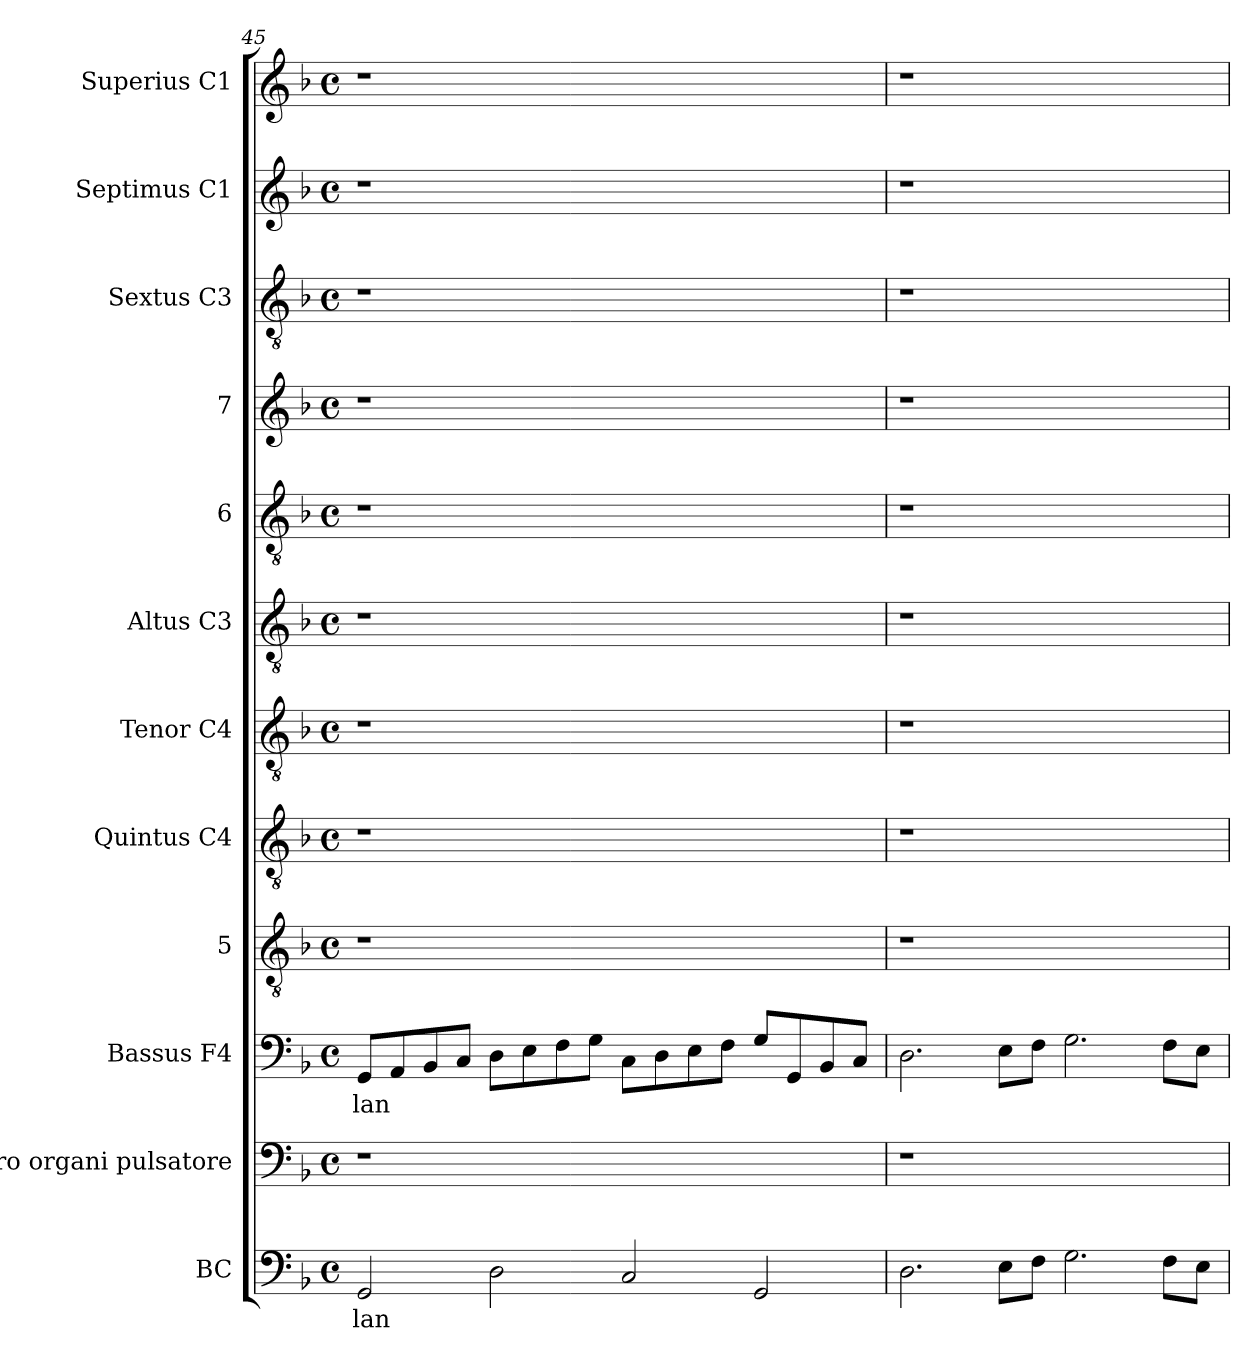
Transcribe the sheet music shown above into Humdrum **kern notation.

**kern	**text	**kern	**kern	**text	**kern	**kern	**kern	**kern	**kern	**kern	**kern	**kern	**kern
*part12	*part12	*part11	*part10	*part10	*part9	*part8	*part7	*part6	*part5	*part4	*part3	*part2	*part1
*staff12	*staff12	*staff11	*staff10	*staff10	*staff9	*staff8	*staff7	*staff6	*staff5	*staff4	*staff3	*staff2	*staff1
*I"BC	*	*I"pro organi  pulsatore	*I"Bassus  F4	*	*I"5	*I"Quintus  C4	*I"Tenor  C4	*I"Altus  C3	*I"6	*I"7	*I"Sextus  C3	*I"Septimus  C1	*I"Superius  C1
*I'BC	*	*	*I'B	*	*	*	*I'T	*I'A	*	*	*	*	*I'S
!!LO:LB:g=z
*clefF4	*	*clefF4	*clefF4	*	*clefGv2	*clefGv2	*clefGv2	*clefGv2	*clefGv2	*clefG2	*clefGv2	*clefG2	*clefG2
*k[b-]	*	*k[b-]	*k[b-]	*	*k[b-]	*k[b-]	*k[b-]	*k[b-]	*k[b-]	*k[b-]	*k[b-]	*k[b-]	*k[b-]
*F:	*	*F:	*F:	*	*F:	*F:	*F:	*F:	*F:	*F:	*F:	*F:	*F:
*M4/4	*	*M4/4	*M4/4	*	*M4/4	*M4/4	*M4/4	*M4/4	*M4/4	*M4/4	*M4/4	*M4/4	*M4/4
*met(c)	*	*met(c)	*met(c)	*	*met(c)	*met(c)	*met(c)	*met(c)	*met(c)	*met(c)	*met(c)	*met(c)	*met(c)
=45	=45	=45	=45	=45	=45	=45	=45	=45	=45	=45	=45	=45	=45
!	!LO:LY:a:cj	!	!	!LO:LY:b:cj	!	!	!	!	!	!	!	!	!
2GG/	lan-	1r	8GG/L	lan-	1r	1r	1r	1r	1r	1r	1r	1r	1r
!	!	!	!	!LO:LY:b:cj	!	!	!	!	!	!	!	!	!
.	.	.	8AA/	--	.	.	.	.	.	.	.	.	.
!	!	!	!	!LO:LY:b:cj	!	!	!	!	!	!	!	!	!
.	.	.	8BB-/	--	.	.	.	.	.	.	.	.	.
!	!	!	!	!LO:LY:b:cj	!	!	!	!	!	!	!	!	!
.	.	.	8C/J	--	.	.	.	.	.	.	.	.	.
!	!LO:LY:a:cj	!	!	!LO:LY:b:cj	!	!	!	!	!	!	!	!	!
2D\	--	.	8D\L	--	.	.	.	.	.	.	.	.	.
!	!	!	!	!LO:LY:b:cj	!	!	!	!	!	!	!	!	!
.	.	.	8E\	--	.	.	.	.	.	.	.	.	.
!	!	!	!	!LO:LY:b:cj	!	!	!	!	!	!	!	!	!
.	.	.	8F\	--	.	.	.	.	.	.	.	.	.
!	!	!	!	!LO:LY:b:cj	!	!	!	!	!	!	!	!	!
.	.	.	8G\J	--	.	.	.	.	.	.	.	.	.
!	!LO:LY:a:cj	!	!	!LO:LY:b:cj	!	!	!	!	!	!	!	!	!
2C/	--	1ryy	8C\L	--	1ryy	1ryy	1ryy	1ryy	1ryy	1ryy	1ryy	1ryy	1ryy
!	!	!	!	!LO:LY:b:cj	!	!	!	!	!	!	!	!	!
.	.	.	8D\	--	.	.	.	.	.	.	.	.	.
!	!	!	!	!LO:LY:b:cj	!	!	!	!	!	!	!	!	!
.	.	.	8E\	--	.	.	.	.	.	.	.	.	.
!	!	!	!	!LO:LY:b:cj	!	!	!	!	!	!	!	!	!
.	.	.	8F\J	--	.	.	.	.	.	.	.	.	.
!	!LO:LY:a:cj	!	!	!LO:LY:b:cj	!	!	!	!	!	!	!	!	!
2GG/	--	.	8G/L	--	.	.	.	.	.	.	.	.	.
!	!	!	!	!LO:LY:b:cj	!	!	!	!	!	!	!	!	!
.	.	.	8GG/	--	.	.	.	.	.	.	.	.	.
!	!	!	!	!LO:LY:b:cj	!	!	!	!	!	!	!	!	!
.	.	.	8BB-/	--	.	.	.	.	.	.	.	.	.
!	!	!	!	!LO:LY:b:cj	!	!	!	!	!	!	!	!	!
.	.	.	8C/J	--	.	.	.	.	.	.	.	.	.
=46	=46	=46	=46	=46	=46	=46	=46	=46	=46	=46	=46	=46	=46
!	!LO:LY:a:cj	!	!	!LO:LY:b:cj	!	!	!	!	!	!	!	!	!
2.D\	--	1r	2.D\	--	1r	1r	1r	1r	1r	1r	1r	1r	1r
!	!LO:LY:a:cj	!	!	!LO:LY:b:cj	!	!	!	!	!	!	!	!	!
8E\L	--	.	8E\L	--	.	.	.	.	.	.	.	.	.
!	!LO:LY:a:cj	!	!	!LO:LY:b:cj	!	!	!	!	!	!	!	!	!
8F\J	--	.	8F\J	--	.	.	.	.	.	.	.	.	.
!	!LO:LY:a:cj	!	!	!LO:LY:b:cj	!	!	!	!	!	!	!	!	!
2.G\	--	1ryy	2.G\	--	1ryy	1ryy	1ryy	1ryy	1ryy	1ryy	1ryy	1ryy	1ryy
!	!LO:LY:a:cj	!	!	!LO:LY:b:cj	!	!	!	!	!	!	!	!	!
8F\L	--	.	8F\L	--	.	.	.	.	.	.	.	.	.
!	!LO:LY:a:cj	!	!	!LO:LY:b:cj	!	!	!	!	!	!	!	!	!
8E\J	--	.	8E\J	--	.	.	.	.	.	.	.	.	.
=	=	=	=	=	=	=	=	=	=	=	=	=	=
*-	*-	*-	*-	*-	*-	*-	*-	*-	*-	*-	*-	*-	*-
